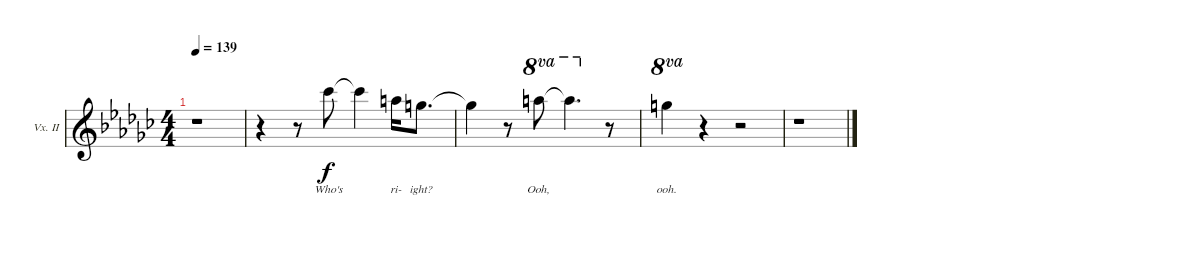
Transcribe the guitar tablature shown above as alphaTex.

\bracketExtendMode groupsimilarinstruments
\firstSystemTrackNameOrientation horizontal
\otherSystemsTrackNameOrientation horizontal
\defaultBarNumberDisplay FirstOfSystem
\track ("Voice II" "Vx. II") {instrument voiceoohs}
\staff {score}
\tuning (Eb4 Bb3 Gb3 Db3 Ab2 Eb2)
\displaytranspose 13
\ts (4 4)
\tempo 139
\clef g2
\ks gb
r.1{dy f} |
r.4 r.8 7.1.8{lyrics (0 "Who's") lyrics (1 "") lyrics (2 "") lyrics (3 "") lyrics (4 "")} 7.1{t}.4{lyrics (0 "") lyrics (1 "") lyrics (2 "") lyrics (3 "") lyrics (4 "")} 5.1.16{lyrics (0 "ri-") lyrics (1 "") lyrics (2 "") lyrics (3 "") lyrics (4 "")} 3.1.8{d lyrics (0 "ight?") lyrics (1 "") lyrics (2 "") lyrics (3 "") lyrics (4 "")} |
3.1{t}.4{lyrics (0 "") lyrics (1 "") lyrics (2 "") lyrics (3 "") lyrics (4 "")} r.8 22.2.8{ot 8va lyrics (0 "Ooh,") lyrics (1 "") lyrics (2 "") lyrics (3 "") lyrics (4 "")} 22.2{t}.4{d ot 8va lyrics (0 "") lyrics (1 "") lyrics (2 "") lyrics (3 "") lyrics (4 "")} r.8 |
15.1.4{ot 8va lyrics (0 "ooh.") lyrics (1 "") lyrics (2 "") lyrics (3 "") lyrics (4 "")} r.4 r.2 |
r.1
